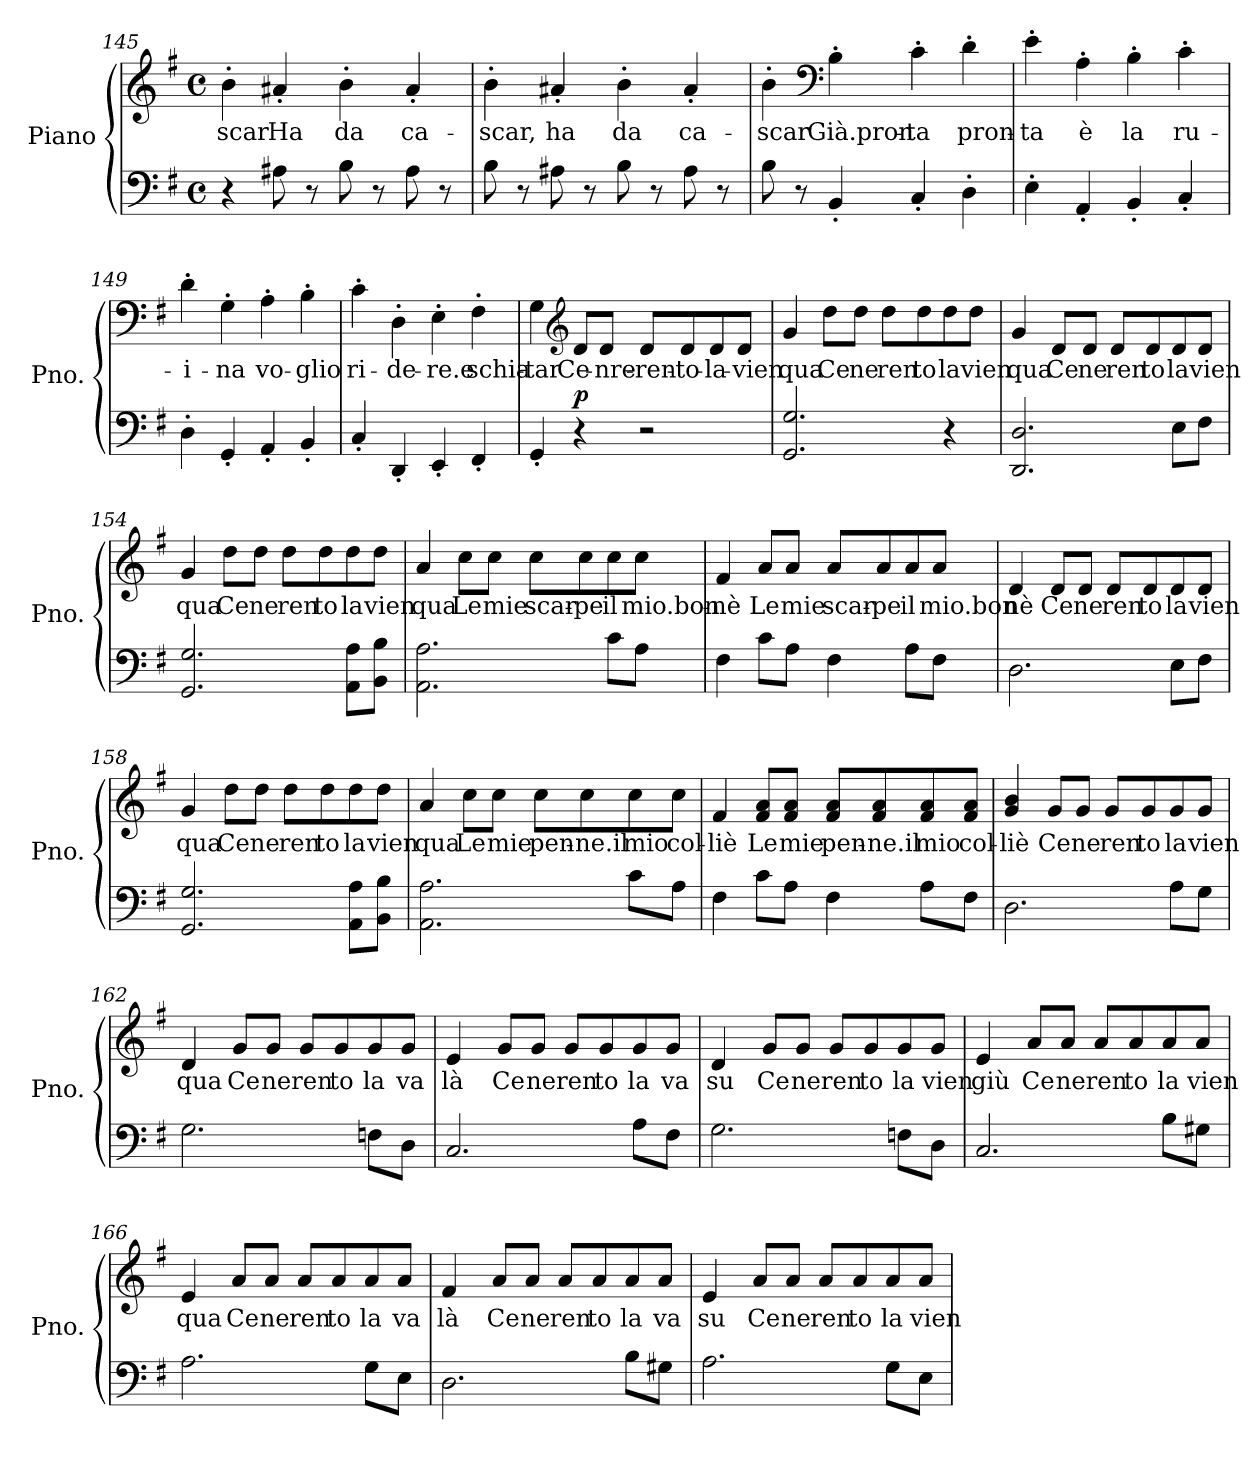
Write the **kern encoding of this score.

**kern	**kern	**text	**dynam
*part1	*part1	*part1	*part1
*staff2	*staff1	*staff1	*staff1/2
*I"Piano	*	*	*
*I'Pno.	*	*	*
*clefF4	*clefG2	*	*
*k[f#]	*k[f#]	*	*
*M4/4	*M4/4	*	*
*met(c)	*met(c)	*	*
=145	=145	=145	=145
!	!	!LO:LY:b	!
4r	4b'\	-scar	.
!	!	!LO:LY:b	!
8A#X\	4a#X'/	Ha	.
8r	.	.	.
!	!	!LO:LY:b	!
8B\	4b'\	da	.
8r	.	.	.
!	!	!LO:LY:b	!
8A#\	4a#'/	ca-	.
8r	.	.	.
=146	=146	=146	=146
!	!	!LO:LY:b	!
8B\	4b'\	-scar,	.
8r	.	.	.
!	!	!LO:LY:b	!
8A#X\	4a#X'/	ha	.
8r	.	.	.
!	!	!LO:LY:b	!
8B\	4b'\	da	.
8r	.	.	.
!	!	!LO:LY:b	!
8A#\	4a#'/	ca-	.
8r	.	.	.
=147	=147	=147	=147
!	!	!LO:LY:b	!
8B\	4b'\	-scar	.
8r	.	.	.
*	*clefF4	*	*
!	!	!LO:LY:b	!
4BB'/	4B'\	Già.pron-	.
!	!	!LO:LY:b	!
4C'/	4c'\	-ta	.
!	!	!LO:LY:b	!
4D'\	4d'\	pron-	.
=148	=148	=148	=148
!	!	!LO:LY:b	!
4E'\	4e'\	-ta	.
!	!	!LO:LY:b	!
4AA'/	4A'\	è	.
!	!	!LO:LY:b	!
4BB'/	4B'\	la	.
!	!	!LO:LY:b	!
4C'/	4c'\	ru-	.
=149	=149	=149	=149
!	!	!LO:LY:b	!
4D'\	4d'\	-i-	.
!	!	!LO:LY:b	!
4GG'/	4G'\	-na	.
!	!	!LO:LY:b	!
4AA'/	4A'\	vo-	.
!	!	!LO:LY:b	!
4BB'/	4B'\	-glio	.
!!LO:PB:g=z
=150	=150	=150	=150
!	!	!LO:LY:b	!
4C'/	4c'\	ri-	.
!	!	!LO:LY:b	!
4DD'/	4D'\	-de-	.
!	!	!LO:LY:b	!
4EE'/	4E'\	-re.e	.
!	!	!LO:LY:b	!
4FF#'/	4F#'\	schia-	.
=151	=151	=151	=151
!	!	!LO:LY:b	!
4GG'/	4G\	-tar	.
*	*clefG2	*	*
!	!	!LO:LY:b	!LO:DY:a=2
4r	8d/L	Ce-	p
!	!	!LO:LY:b	!
.	8d/J	-nre-	.
!	!	!LO:LY:b	!
2r	8d/L	-ren-	.
!	!	!LO:LY:b	!
.	8d/	-to-	.
!	!	!LO:LY:b	!
.	8d/	-la-	.
!	!	!LO:LY:b	!
.	8d/J	-vien	.
=152	=152	=152	=152
!	!	!LO:LY:b	!
2.GG/ 2.G/	4g/	qua	.
!	!	!LO:LY:b	!
.	8dd\L	Ce	.
!	!	!LO:LY:b	!
.	8dd\J	ne	.
!	!	!LO:LY:b	!
.	8dd\L	ren	.
!	!	!LO:LY:b	!
.	8dd\	to	.
!	!	!LO:LY:b	!
4r	8dd\	la	.
!	!	!LO:LY:b	!
.	8dd\J	vien	.
=153	=153	=153	=153
!	!	!LO:LY:b	!
2.DD/ 2.D/	4g/	qua	.
!	!	!LO:LY:b	!
.	8d/L	Ce	.
!	!	!LO:LY:b	!
.	8d/J	ne	.
!	!	!LO:LY:b	!
.	8d/L	ren	.
!	!	!LO:LY:b	!
.	8d/	to	.
!	!	!LO:LY:b	!
8E\L	8d/	la	.
!	!	!LO:LY:b	!
8F#\J	8d/J	vien	.
=154	=154	=154	=154
!	!	!LO:LY:b	!
2.GG/ 2.G/	4g/	qua	.
!	!	!LO:LY:b	!
.	8dd\L	Ce	.
!	!	!LO:LY:b	!
.	8dd\J	ne	.
!	!	!LO:LY:b	!
.	8dd\L	ren	.
!	!	!LO:LY:b	!
.	8dd\	to	.
!	!	!LO:LY:b	!
8AA\ 8A\L	8dd\	la	.
!	!	!LO:LY:b	!
8BB\ 8B\J	8dd\J	vien	.
!!LO:LB:g=z
=155	=155	=155	=155
!	!	!LO:LY:b	!
2.AA\ 2.A\	4a/	qua	.
!	!	!LO:LY:b	!
.	8cc\L	Le	.
!	!	!LO:LY:b	!
.	8cc\J	mie	.
!	!	!LO:LY:b	!
.	8cc\L	scar-	.
!	!	!LO:LY:b	!
.	8cc\	-pe	.
!	!	!LO:LY:b	!
8c\L	8cc\	il	.
!	!	!LO:LY:b	!
8A\J	8cc\J	mio.bon-	.
=156	=156	=156	=156
!	!	!LO:LY:b	!
4F#\	4f#/	-nè	.
!	!	!LO:LY:b	!
8c\L	8a/L	Le	.
!	!	!LO:LY:b	!
8A\J	8a/J	mie	.
!	!	!LO:LY:b	!
4F#\	8a/L	scar-	.
!	!	!LO:LY:b	!
.	8a/	-pe	.
!	!	!LO:LY:b	!
8A\L	8a/	il	.
!	!	!LO:LY:b	!
8F#\J	8a/J	mio.bon	.
=157	=157	=157	=157
!	!	!LO:LY:b	!
2.D\	4d/	nè	.
!	!	!LO:LY:b	!
.	8d/L	Ce	.
!	!	!LO:LY:b	!
.	8d/J	ne	.
!	!	!LO:LY:b	!
.	8d/L	ren	.
!	!	!LO:LY:b	!
.	8d/	to	.
!	!	!LO:LY:b	!
8E\L	8d/	la	.
!	!	!LO:LY:b	!
8F#\J	8d/J	vien	.
=158	=158	=158	=158
!	!	!LO:LY:b	!
2.GG/ 2.G/	4g/	qua	.
!	!	!LO:LY:b	!
.	8dd\L	Ce	.
!	!	!LO:LY:b	!
.	8dd\J	ne	.
!	!	!LO:LY:b	!
.	8dd\L	ren	.
!	!	!LO:LY:b	!
.	8dd\	to	.
!	!	!LO:LY:b	!
8AA\ 8A\L	8dd\	la	.
!	!	!LO:LY:b	!
8BB\ 8B\J	8dd\J	vien	.
!!LO:LB:g=z
=159	=159	=159	=159
!	!	!LO:LY:b	!
2.AA\ 2.A\	4a/	qua	.
!	!	!LO:LY:b	!
.	8cc\L	Le	.
!	!	!LO:LY:b	!
.	8cc\J	mie	.
!	!	!LO:LY:b	!
.	8cc\L	pen-	.
!	!	!LO:LY:b	!
.	8cc\	-ne.il	.
!	!	!LO:LY:b	!
8c\L	8cc\	mio	.
!	!	!LO:LY:b	!
8A\J	8cc\J	col-	.
=160	=160	=160	=160
!	!	!LO:LY:b	!
4F#\	4f#/	-liè	.
!	!	!LO:LY:b	!
8c\L	8f#/ 8a/L	Le	.
!	!	!LO:LY:b	!
8A\J	8f#/ 8a/J	mie	.
!	!	!LO:LY:b	!
4F#\	8f#/ 8a/L	pen-	.
!	!	!LO:LY:b	!
.	8f#/ 8a/	-ne.il	.
!	!	!LO:LY:b	!
8A\L	8f#/ 8a/	mio	.
!	!	!LO:LY:b	!
8F#\J	8f#/ 8a/J	col-	.
=161	=161	=161	=161
!	!	!LO:LY:b	!
2.D\	4g/ 4b/	-liè	.
!	!	!LO:LY:b	!
.	8g/L	Ce	.
!	!	!LO:LY:b	!
.	8g/J	ne	.
!	!	!LO:LY:b	!
.	8g/L	ren	.
!	!	!LO:LY:b	!
.	8g/	to	.
!	!	!LO:LY:b	!
8A\L	8g/	la	.
!	!	!LO:LY:b	!
8G\J	8g/J	vien	.
=162	=162	=162	=162
!	!	!LO:LY:b	!
2.G\	4d/	qua	.
!	!	!LO:LY:b	!
.	8g/L	Ce	.
!	!	!LO:LY:b	!
.	8g/J	ne	.
!	!	!LO:LY:b	!
.	8g/L	ren	.
!	!	!LO:LY:b	!
.	8g/	to	.
!	!	!LO:LY:b	!
8Fn\L	8g/	la	.
!	!	!LO:LY:b	!
8D\J	8g/J	va	.
!!LO:LB:g=z
=163	=163	=163	=163
!	!	!LO:LY:b	!
2.C/	4e/	là	.
!	!	!LO:LY:b	!
.	8g/L	Ce	.
!	!	!LO:LY:b	!
.	8g/J	ne	.
!	!	!LO:LY:b	!
.	8g/L	ren	.
!	!	!LO:LY:b	!
.	8g/	to	.
!	!	!LO:LY:b	!
8A\L	8g/	la	.
!	!	!LO:LY:b	!
8F#\J	8g/J	va	.
=164	=164	=164	=164
!	!	!LO:LY:b	!
2.G\	4d/	su	.
!	!	!LO:LY:b	!
.	8g/L	Ce	.
!	!	!LO:LY:b	!
.	8g/J	ne	.
!	!	!LO:LY:b	!
.	8g/L	ren	.
!	!	!LO:LY:b	!
.	8g/	to	.
!	!	!LO:LY:b	!
8Fn\L	8g/	la	.
!	!	!LO:LY:b	!
8D\J	8g/J	vien	.
=165	=165	=165	=165
!	!	!LO:LY:b	!
2.C/	4e/	giù	.
!	!	!LO:LY:b	!
.	8a/L	Ce	.
!	!	!LO:LY:b	!
.	8a/J	ne	.
!	!	!LO:LY:b	!
.	8a/L	ren	.
!	!	!LO:LY:b	!
.	8a/	to	.
!	!	!LO:LY:b	!
8B\L	8a/	la	.
!	!	!LO:LY:b	!
8G#X\J	8a/J	vien	.
=166	=166	=166	=166
!	!	!LO:LY:b	!
2.A\	4e/	qua	.
!	!	!LO:LY:b	!
.	8a/L	Ce	.
!	!	!LO:LY:b	!
.	8a/J	ne	.
!	!	!LO:LY:b	!
.	8a/L	ren	.
!	!	!LO:LY:b	!
.	8a/	to	.
!	!	!LO:LY:b	!
8G\L	8a/	la	.
!	!	!LO:LY:b	!
8E\J	8a/J	va	.
=167	=167	=167	=167
!	!	!LO:LY:b	!
2.D\	4f#/	là	.
!	!	!LO:LY:b	!
.	8a/L	Ce	.
!	!	!LO:LY:b	!
.	8a/J	ne	.
!	!	!LO:LY:b	!
.	8a/L	ren	.
!	!	!LO:LY:b	!
.	8a/	to	.
!	!	!LO:LY:b	!
8B\L	8a/	la	.
!	!	!LO:LY:b	!
8G#X\J	8a/J	va	.
!!LO:LB:g=z
=168	=168	=168	=168
!	!	!LO:LY:b	!
2.A\	4e/	su	.
!	!	!LO:LY:b	!
.	8a/L	Ce	.
!	!	!LO:LY:b	!
.	8a/J	ne	.
!	!	!LO:LY:b	!
.	8a/L	ren	.
!	!	!LO:LY:b	!
.	8a/	to	.
!	!	!LO:LY:b	!
8G\L	8a/	la	.
!	!	!LO:LY:b	!
8E\J	8a/J	vien	.
=	=	=	=
*-	*-	*-	*-
